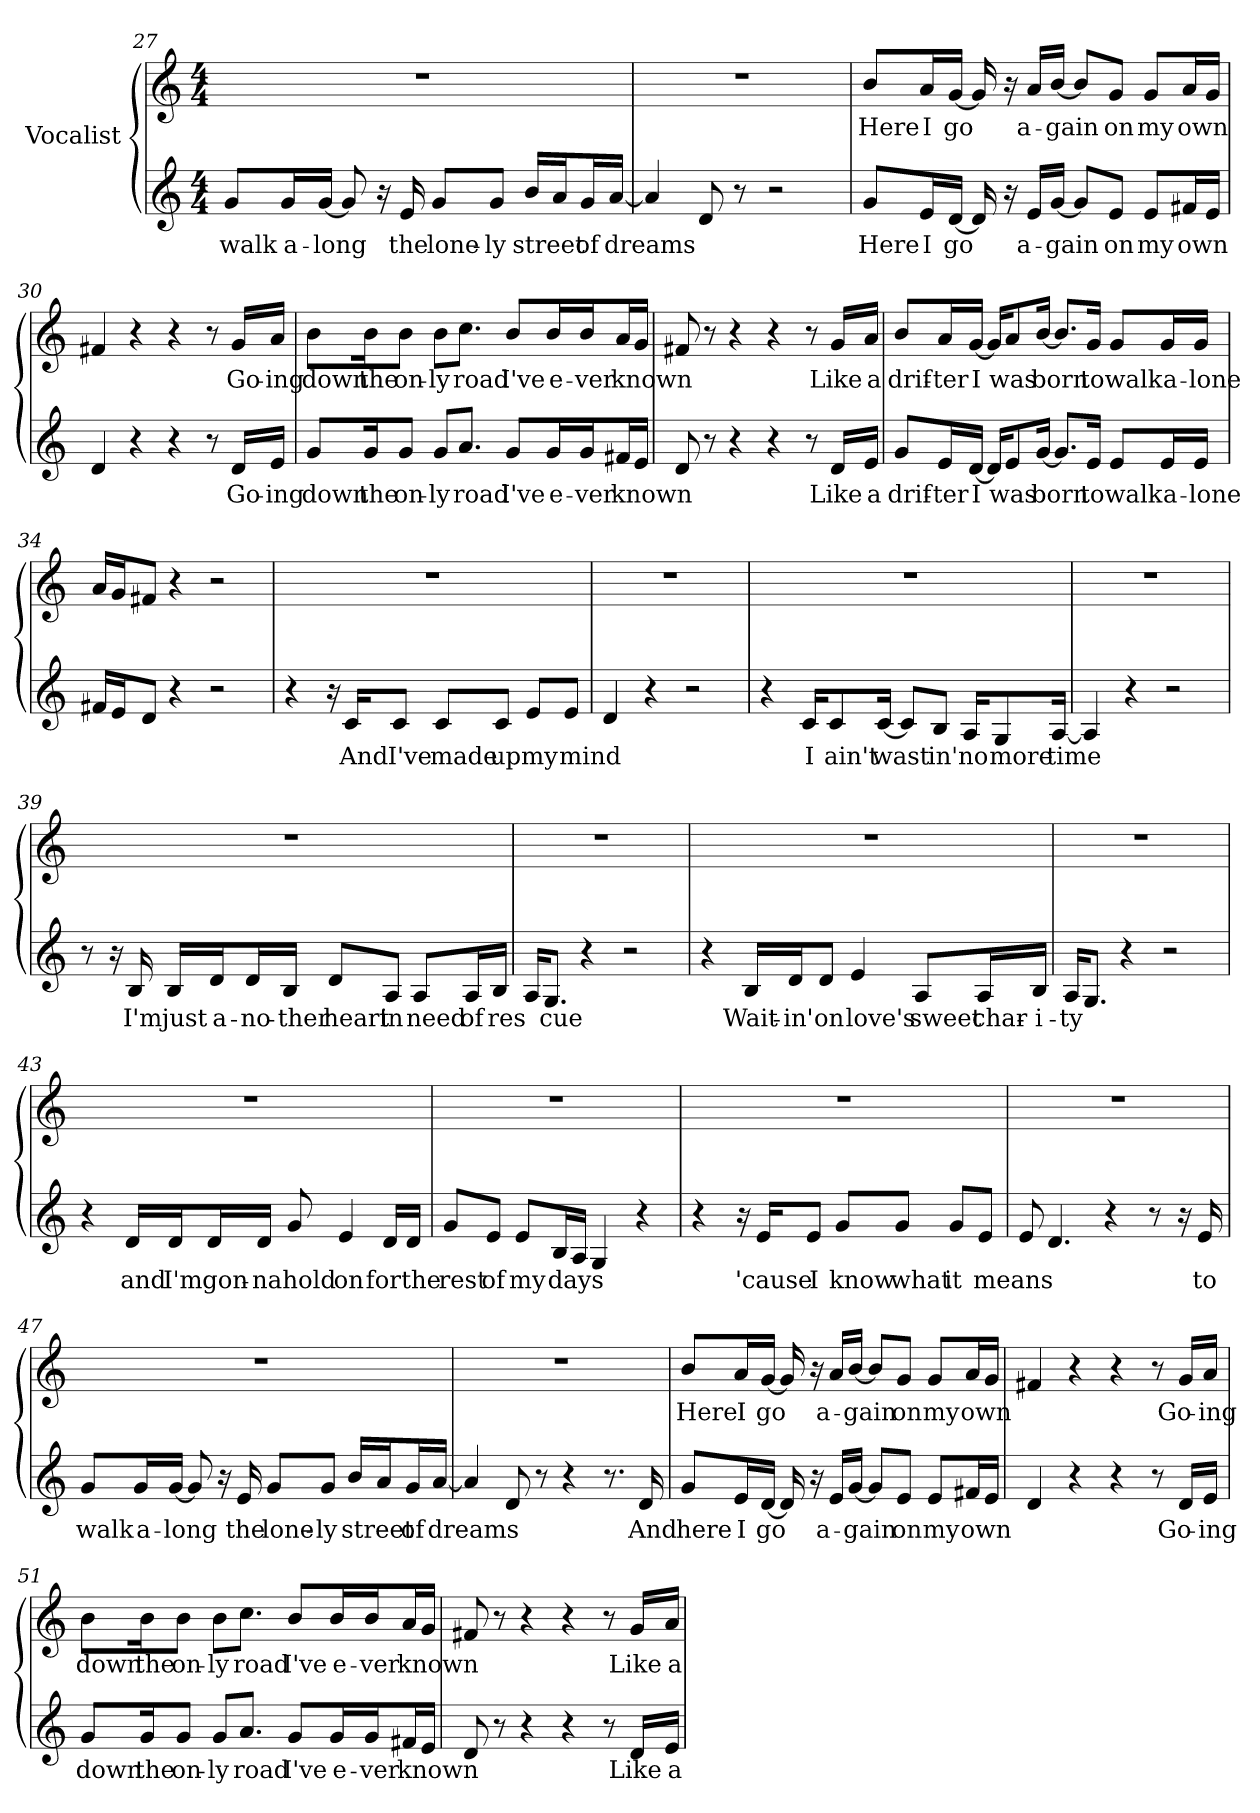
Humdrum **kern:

**kern	**text	**kern	**text
*part1	*part1	*part1	*part1
*staff2	*staff2	*staff1	*staff1
*I"Vocalist	*	*	*
*clefG2	*	*clefG2	*
*M4/4	*	*M4/4	*
=27	=27	=27	=27
8g/L	walk	1r	.
16g/L	a-	.	.
[16g/JJ	-long	.	.
8g]	_	.	.
16r	.	.	.
16e	the	.	.
8g/L	lone-	.	.
8g/J	-ly	.	.
16b/LL	street	.	.
16a/J	_	.	.
16g/L	of	.	.
[16a/JJ	dreams	.	.
=28	=28	=28	=28
4a]	_	1r	.
8d	_	.	.
8r	.	.	.
2r	.	.	.
=29	=29	=29	=29
8g/L	Here	8b/L	Here
16e/L	I	16a/L	I
[16d/JJ	go	[16g/JJ	go
16d]	_	16g]	_
16r	.	16r	.
16e/LL	a-	16a/LL	a-
[16g/JJ	-gain	[16b/JJ	-gain
8g/L]	_	8b/L]	_
8e/J	on	8g/J	on
8e/L	my	8g/L	my
16f#X/L	own	16a/L	own
16e/JJ	_	16g/JJ	_
=30	=30	=30	=30
4d	_	4f#X	_
4r	.	4r	.
4r	.	4r	.
8r	.	8r	.
16d/LL	Go-	16g/LL	Go-
16e/JJ	-ing	16a/JJ	-ing
=31	=31	=31	=31
8g/L	down	8b\L	down
16g/K	the	16b\K	the
8g/J	on-	8b\J	on-
8g/L	-ly	8b\L	-ly
8.a/J	road	8.cc\J	road
8g/L	I've	8b/L	I've
16g/L	e-	16b/L	e-
16g/J	-ver	16b/J	-ver
16f#X/L	known	16a/L	known
16e/JJ	_	16g/JJ	_
=32	=32	=32	=32
8d	_	8f#X	_
8r	.	8r	.
4r	.	4r	.
4r	.	4r	.
8r	.	8r	.
16d/LL	Like	16g/LL	Like
16e/JJ	a	16a/JJ	a
=33	=33	=33	=33
8g/L	drif-	8b/L	drif-
16e/L	-ter	16a/L	-ter
[16d/JJ	I	[16g/JJ	I
16d/KL]	_	16g/KL]	_
8e/	was	8a/	was
[16g/Jk	born	[16b/Jk	born
8.g/L]	_	8.b/L]	_
16e/Jk	to	16g/Jk	to
8e/L	walk	8g/L	walk
16e/L	a-	16g/L	a-
16e/JJ	-lone	16g/JJ	-lone
=34	=34	=34	=34
16f#X/LL	_	16a/LL	_
16e/J	_	16g/J	_
8d/J	_	8f#X/J	_
4r	.	4r	.
2r	.	2r	.
=35	=35	=35	=35
4r	.	1r	.
16r	.	.	.
16c/KL	And	.	.
8c/J	I've	.	.
8c/L	made	.	.
8c/J	up	.	.
8e/L	my	.	.
8e/J	mind	.	.
=36	=36	=36	=36
4d	_	1r	.
4r	.	.	.
2r	.	.	.
=37	=37	=37	=37
4r	.	1r	.
16c/KL	I	.	.
8c/	ain't	.	.
[16c/Jk	wast-	.	.
8c/L]	_	.	.
8B/J	-in'	.	.
16A/KL	no	.	.
8G/	more	.	.
[16A/Jk	time	.	.
=38	=38	=38	=38
4A]	_	1r	.
4r	.	.	.
2r	.	.	.
=39	=39	=39	=39
8r	.	1r	.
16r	.	.	.
16B	I'm	.	.
16B/LL	just	.	.
16d/J	a-	.	.
16d/L	-no-	.	.
16B/JJ	-ther	.	.
8d/L	heart	.	.
8A/J	in	.	.
8A/L	need	.	.
16A/L	of	.	.
16B/JJ	res-	.	.
=40	=40	=40	=40
16A/KL	_	1r	.
8.G/J	-cue	.	.
4r	.	.	.
2r	.	.	.
=41	=41	=41	=41
4r	.	1r	.
16B/LL	Wait-	.	.
16d/J	-in'	.	.
8d/J	on	.	.
4e	love's	.	.
8A/L	sweet	.	.
16A/L	char-	.	.
16B/JJ	-i-	.	.
=42	=42	=42	=42
16A/KL	-ty	1r	.
8.G/J	_	.	.
4r	.	.	.
2r	.	.	.
=43	=43	=43	=43
4r	.	1r	.
16d/LL	and	.	.
16d/J	I'm	.	.
16d/L	gon-	.	.
16d/JJ	-na	.	.
8g	hold	.	.
4e	on	.	.
16d/LL	for	.	.
16d/JJ	the	.	.
=44	=44	=44	=44
8g/L	rest	1r	.
8e/J	of	.	.
8e/L	my	.	.
16B/L	days	.	.
16A/JJ	_	.	.
4G	_	.	.
4r	.	.	.
=45	=45	=45	=45
4r	.	1r	.
16r	.	.	.
16e/KL	'cause	.	.
8e/J	I	.	.
8g/L	know	.	.
8g/J	what	.	.
8g/L	it	.	.
8e/J	means	.	.
=46	=46	=46	=46
8e	_	1r	.
4.d	_	.	.
4r	.	.	.
8r	.	.	.
16r	.	.	.
16e	to	.	.
=47	=47	=47	=47
8g/L	walk	1r	.
16g/L	a-	.	.
[16g/JJ	-long	.	.
8g]	_	.	.
16r	.	.	.
16e	the	.	.
8g/L	lone-	.	.
8g/J	-ly	.	.
16b/LL	street	.	.
16a/J	_	.	.
16g/L	of	.	.
[16a/JJ	dreams	.	.
=48	=48	=48	=48
4a]	_	1r	.
8d	_	.	.
8r	.	.	.
4r	.	.	.
8.r	.	.	.
16d	And	.	.
=49	=49	=49	=49
8g/L	here	8b/L	Here
16e/L	I	16a/L	I
[16d/JJ	go	[16g/JJ	go
16d]	_	16g]	_
16r	.	16r	.
16e/LL	a-	16a/LL	a-
[16g/JJ	-gain	[16b/JJ	-gain
8g/L]	_	8b/L]	_
8e/J	on	8g/J	on
8e/L	my	8g/L	my
16f#X/L	own	16a/L	own
16e/JJ	_	16g/JJ	_
=50	=50	=50	=50
4d	_	4f#X	_
4r	.	4r	.
4r	.	4r	.
8r	.	8r	.
16d/LL	Go-	16g/LL	Go-
16e/JJ	-ing	16a/JJ	-ing
=51	=51	=51	=51
8g/L	down	8b\L	down
16g/K	the	16b\K	the
8g/J	on-	8b\J	on-
8g/L	-ly	8b\L	-ly
8.a/J	road	8.cc\J	road
8g/L	I've	8b/L	I've
16g/L	e-	16b/L	e-
16g/J	-ver	16b/J	-ver
16f#X/L	known	16a/L	known
16e/JJ	_	16g/JJ	_
=52	=52	=52	=52
8d	_	8f#X	_
8r	.	8r	.
4r	.	4r	.
4r	.	4r	.
8r	.	8r	.
16d/LL	Like	16g/LL	Like
16e/JJ	a	16a/JJ	a
=	=	=	=
*-	*-	*-	*-
